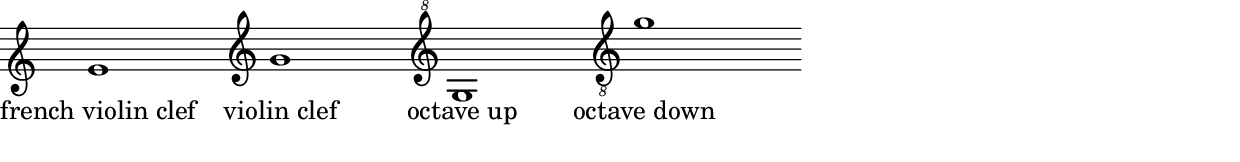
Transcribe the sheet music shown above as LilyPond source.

%% Generated by lilypond-book
%% Options: [exampleindent=10.16\mm,indent=0\mm,line-width=160\mm,notime,quote]
\include "lilypond-book-preamble.ly"


% ****************************************************************
% Start cut-&-pastable-section
% ****************************************************************

#(ly:set-option 'eps-box-padding 3.000000)



\paper {
  indent = 0\mm
  line-width = 160\mm
  % offset the left padding, also add 1mm as lilypond creates cropped
  % images with a little space on the right
  line-width = #(- line-width (* mm  3.000000) (* mm 1))
  line-width = 160\mm - 2.0 * 10.16\mm
  % offset the left padding, also add 1mm as lilypond creates cropped
  % images with a little space on the right
  line-width = #(- line-width (* mm  3.000000) (* mm 1))
}

\layout {
  
 \context {
   \Score
   timing = ##f
 }
 \context {
   \Staff
   \remove Time_signature_engraver
 }
}




% ****************************************************************
% ly snippet:
% ****************************************************************
\sourcefileline 4218
\relative c'' {
  \override Staff.Clef.full-size-change = ##t
    \set Score.proportionalNotationDuration = #(ly:make-moment 1/8)
    \clef french
    g1
    \clef treble
    g1
    \clef "G^8"
    g1
    \clef "G_8"
    g1
}
\addlyrics {
    "french violin clef"
    "violin clef"
    "octave up"
    "octave down"
  }



% ****************************************************************
% end ly snippet
% ****************************************************************
